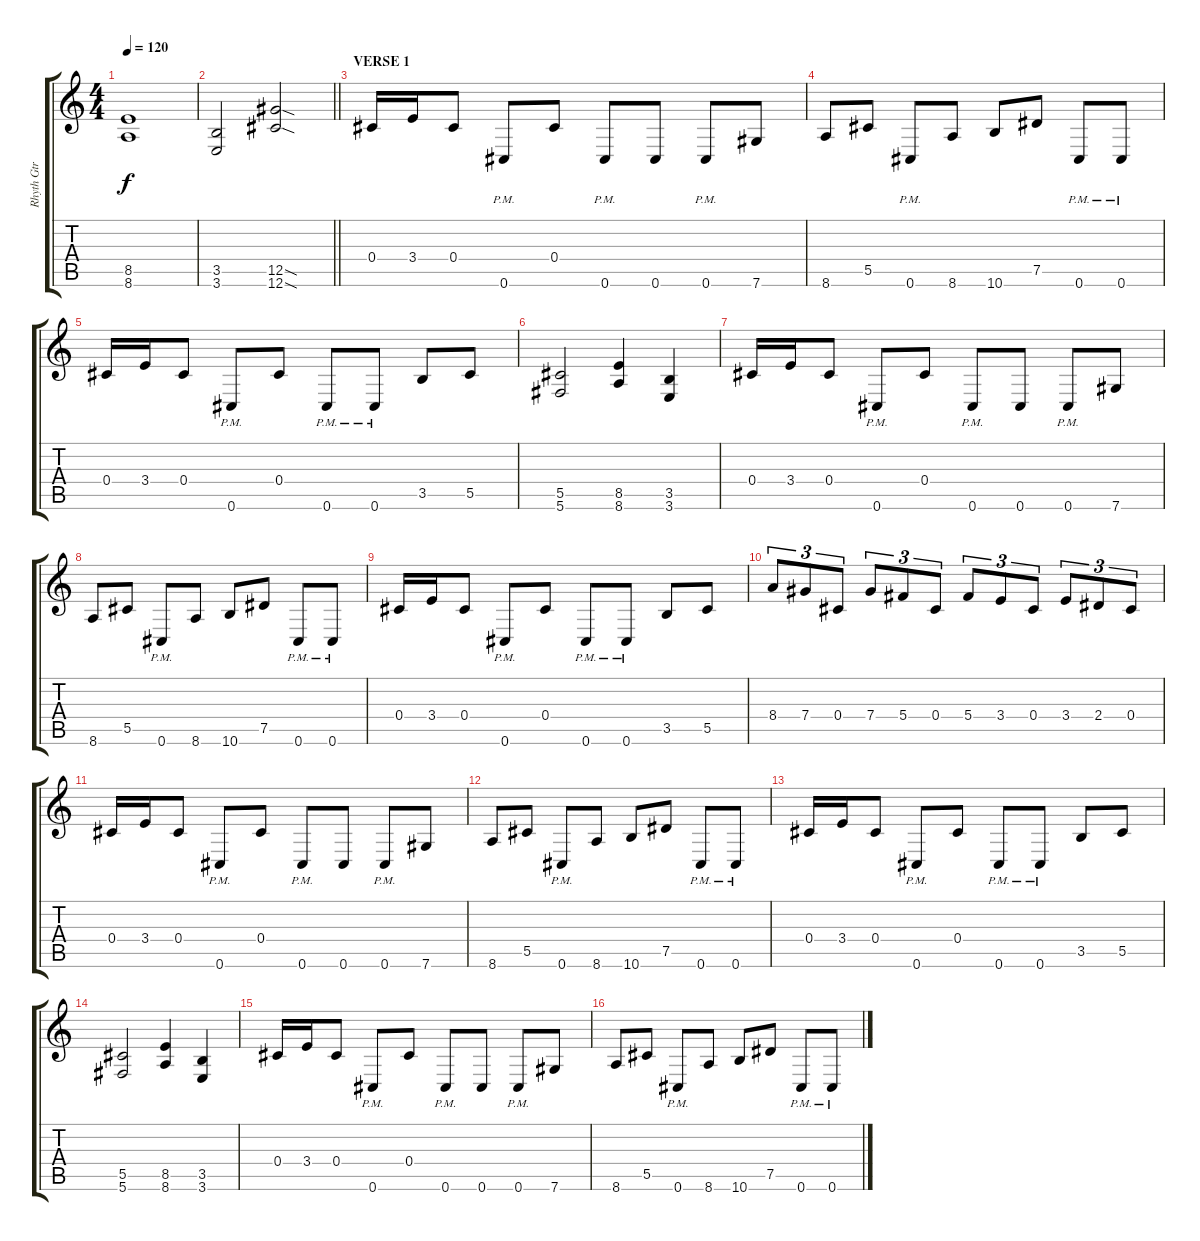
\track ("Rhyth Gtr R" "Rhyth Gtr ") {instrument overdrivenguitar}
\staff {score tabs}
\tuning (Eb4 Ab3 Gb3 Db3 Ab2 Db2) {hide}
\ts (4 4)
\tempo 120
\clef g2
\ks c
(8.5 8.6).1{dy f} |
\barLineRight lightlight
(3.5 3.6).2 (12.5{sod} 12.6{sod}).2 |
\section ("" "VERSE 1")
0.4.16 3.4.16 0.4.8 0.6{pm}.8 0.4.8 0.6{pm}.8 0.6.8 0.6{pm}.8 7.6.8 |
8.6.8 5.5.8 0.6{pm}.8 8.6.8 10.6.8 7.5.8 0.6{pm}.8 0.6{pm}.8 |
0.4.16 3.4.16 0.4.8 0.6{pm}.8 0.4.8 0.6{pm}.8 0.6{pm}.8 3.5.8 5.5.8 |
(5.5 5.6).2 (8.5 8.6).4 (3.5 3.6).4 |
0.4.16 3.4.16 0.4.8 0.6{pm}.8 0.4.8 0.6{pm}.8 0.6.8 0.6{pm}.8 7.6.8 |
8.6.8 5.5.8 0.6{pm}.8 8.6.8 10.6.8 7.5.8 0.6{pm}.8 0.6{pm}.8 |
0.4.16 3.4.16 0.4.8 0.6{pm}.8 0.4.8 0.6{pm}.8 0.6{pm}.8 3.5.8 5.5.8 |
8.4.8{tu (3 2)} 7.4.8{tu (3 2)} 0.4.8{tu (3 2)} 7.4.8{tu (3 2)} 5.4.8{tu (3 2)} 0.4.8{tu (3 2)} 5.4.8{tu (3 2)} 3.4.8{tu (3 2)} 0.4.8{tu (3 2)} 3.4.8{tu (3 2)} 2.4.8{tu (3 2)} 0.4.8{tu (3 2)} |
0.4.16 3.4.16 0.4.8 0.6{pm}.8 0.4.8 0.6{pm}.8 0.6.8 0.6{pm}.8 7.6.8 |
8.6.8 5.5.8 0.6{pm}.8 8.6.8 10.6.8 7.5.8 0.6{pm}.8 0.6{pm}.8 |
0.4.16 3.4.16 0.4.8 0.6{pm}.8 0.4.8 0.6{pm}.8 0.6{pm}.8 3.5.8 5.5.8 |
(5.5 5.6).2 (8.5 8.6).4 (3.5 3.6).4 |
0.4.16 3.4.16 0.4.8 0.6{pm}.8 0.4.8 0.6{pm}.8 0.6.8 0.6{pm}.8 7.6.8 |
8.6.8 5.5.8 0.6{pm}.8 8.6.8 10.6.8 7.5.8 0.6{pm}.8 0.6{pm}.8
